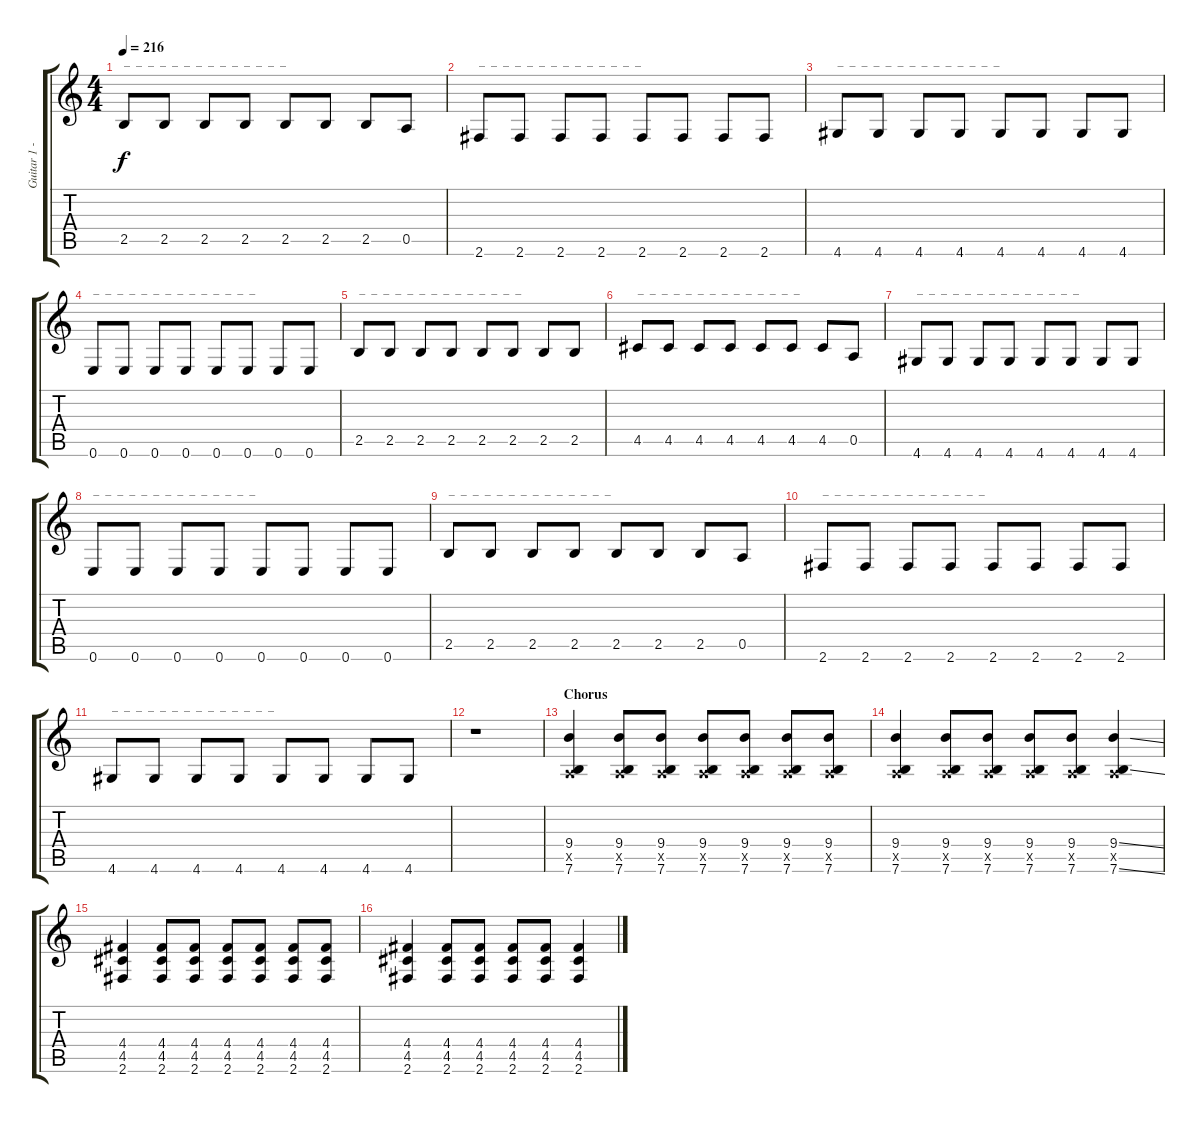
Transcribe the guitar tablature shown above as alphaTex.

\track ("Guitar 1 - Distortion" "Guitar 1 -") {instrument distortionguitar}
\staff {score tabs}
\tuning (E4 B3 G3 D3 A2 E2) {hide}
\ts (4 4)
\tempo 216
\clef g2
\ks c
2.5.8{txt "_  _  _  _  _  _  _  _  _  _  _  _  _  _" dy f} 2.5.8 2.5.8 2.5.8 2.5.8 2.5.8 2.5.8 0.5.8 |
2.6.8{txt "_  _  _  _  _  _  _  _  _  _  _  _  _  _"} 2.6.8 2.6.8 2.6.8 2.6.8 2.6.8 2.6.8 2.6.8 |
4.6.8{txt "_  _  _  _  _  _  _  _  _  _  _  _  _  _"} 4.6.8 4.6.8 4.6.8 4.6.8 4.6.8 4.6.8 4.6.8 |
0.6.8{txt "_  _  _  _  _  _  _  _  _  _  _  _  _  _"} 0.6.8 0.6.8 0.6.8 0.6.8 0.6.8 0.6.8 0.6.8 |
2.5.8{txt "_  _  _  _  _  _  _  _  _  _  _  _  _  _"} 2.5.8 2.5.8 2.5.8 2.5.8 2.5.8 2.5.8 2.5.8 |
4.5.8{txt "_  _  _  _  _  _  _  _  _  _  _  _  _  _"} 4.5.8 4.5.8 4.5.8 4.5.8 4.5.8 4.5.8 0.5.8 |
4.6.8{txt "_  _  _  _  _  _  _  _  _  _  _  _  _  _"} 4.6.8 4.6.8 4.6.8 4.6.8 4.6.8 4.6.8 4.6.8 |
0.6.8{txt "_  _  _  _  _  _  _  _  _  _  _  _  _  _"} 0.6.8 0.6.8 0.6.8 0.6.8 0.6.8 0.6.8 0.6.8 |
2.5.8{txt "_  _  _  _  _  _  _  _  _  _  _  _  _  _"} 2.5.8 2.5.8 2.5.8 2.5.8 2.5.8 2.5.8 0.5.8 |
2.6.8{txt "_  _  _  _  _  _  _  _  _  _  _  _  _  _"} 2.6.8 2.6.8 2.6.8 2.6.8 2.6.8 2.6.8 2.6.8 |
4.6.8{txt "_  _  _  _  _  _  _  _  _  _  _  _  _  _"} 4.6.8 4.6.8 4.6.8 4.6.8 4.6.8 4.6.8 4.6.8 |
r.1 |
\section ("" "Chorus")
(9.4 0.5{x} 7.6).4 (9.4 0.5{x} 7.6).8 (9.4 0.5{x} 7.6).8 (9.4 0.5{x} 7.6).8 (9.4 0.5{x} 7.6).8 (9.4 0.5{x} 7.6).8 (9.4 0.5{x} 7.6).8 |
(9.4 0.5{x} 7.6).4 (9.4 0.5{x} 7.6).8 (9.4 0.5{x} 7.6).8 (9.4 0.5{x} 7.6).8 (9.4 0.5{x} 7.6).8 (9.4{ss} 0.5{x} 7.6{ss}).4 |
(4.4 4.5 2.6).4 (4.4 4.5 2.6).8 (4.4 4.5 2.6).8 (4.4 4.5 2.6).8 (4.4 4.5 2.6).8 (4.4 4.5 2.6).8 (4.4 4.5 2.6).8 |
(4.4 4.5 2.6).4 (4.4 4.5 2.6).8 (4.4 4.5 2.6).8 (4.4 4.5 2.6).8 (4.4 4.5 2.6).8 (4.4{ss} 4.5{ss} 2.6{ss}).4
